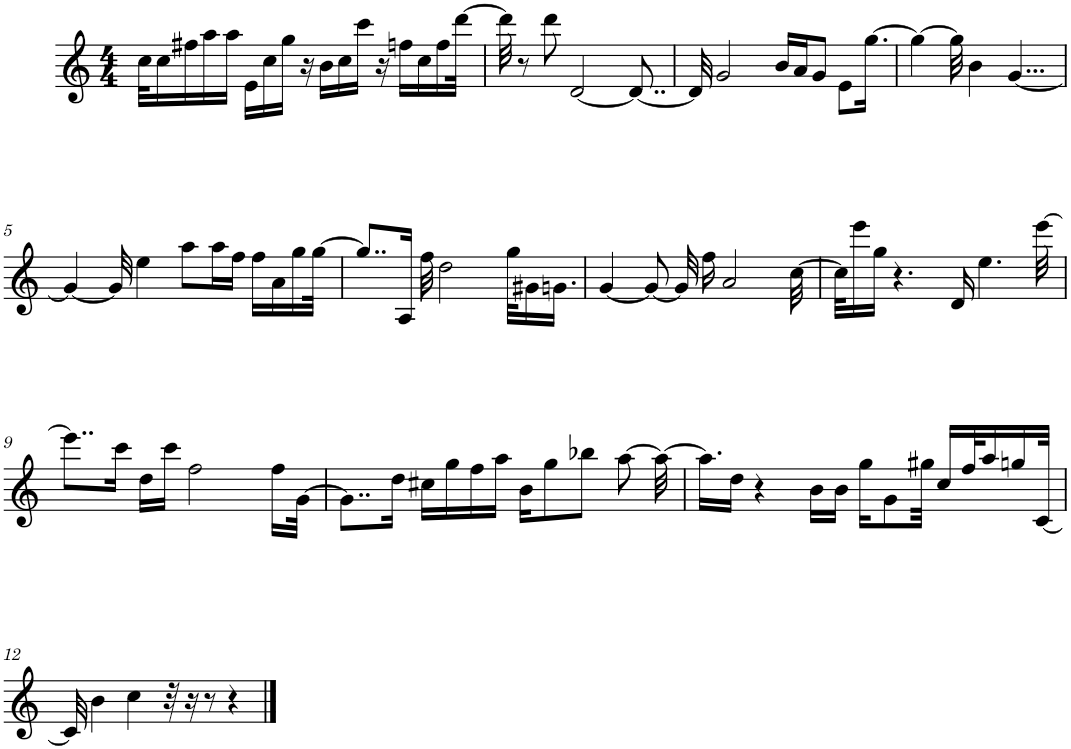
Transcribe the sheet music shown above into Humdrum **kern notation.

**kern
*part1
*staff1
*I"Piano
*I'Pno
*clefG2
*k[]
*M4/4
=1
32cc\KLL
16cc\
16ff#X\
16aa\
16aa\JJ
16e\LL
16cc\
16gg\JJ
16r
16b\LL
16cc\
16ccc\JJ
16r
16ffn\LL
16cc\
16ff\
[32ddd\JJk
=2
32ddd\]
8r
8ddd\
[2d/
8..d/_
=3
32d/]
2g/
16b/LL
16a/J
8g/J
8e\L
[16.gg\Jk
=4
4gg\_
32gg\]
4b\
[4...g/
!!LO:LB:g=z
=5
4g/_
32g/]
4ee\
8aa\L
16aa\L
16ff\JJ
16ff\LL
16a\
16gg\
[32gg\JJk
=6
8..gg/L]
16A/Jk
32ff\
2dd\
32gg\KLL
16g#X\
16.gn\JJ
=7
[4g/
8g/_
32g/]
16ff\
2a/
[32cc\
=8
32cc\KLL]
16eee\
16gg\JJ
4.r
16d/
4.ee\
[32eee\
!!LO:LB:g=z
=9
8..eee\L]
16ccc\Jk
16dd\LL
16ccc\JJ
2ff\
16ff\LL
[32g\JJk
=10
8..g\L]
16dd\Jk
16cc#X\LL
16gg\
16ff\
16aa\JJ
16b\KL
8gg\
8bb-X\J
[8aa\
32aa\_
=11
16.aa\LL]
16dd\JJ
4r
16b\LL
16b\JJ
16gg\KL
8g\
32gg#X\Jkk
16cc/LL
32ff/K
16aa/
16ggn/
[32c/JJk
!!LO:LB:g=z
=12
32c/]
4b\
4cc\
32r
16r
8r
4r
==
*-
